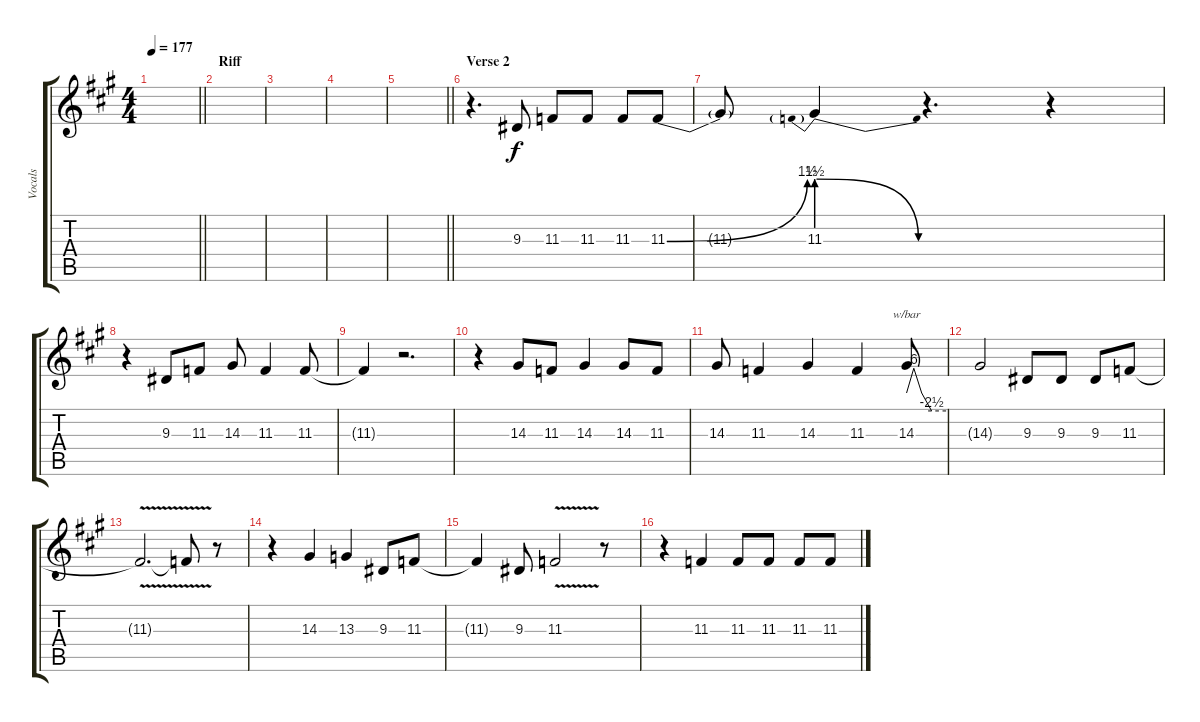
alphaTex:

\track ("Vocals" "Vocals") {instrument lead6voice}
\staff {score tabs}
\tuning (Eb4 Bb3 Gb3 Db3 Ab2 Eb2) {hide}
\ts (4 4)
\tempo 177
\clef g2
\barLineRight lightlight
\ks a
|
\section ("" "Riff")
|
|
|
\barLineRight lightlight
|
\section ("" "Verse 2")
r.4{d} 9.3.8 11.3.8 11.3.8 11.3.8 11.3{be (bend 0 0 60 6)}.8 |
11.3{t}.8 11.3{be (prebendrelease 0 6 60 0)}.4 r.4{d} r.4 |
r.4 9.3.8 11.3.8 14.3.8 11.3.4 11.3.8 |
11.3{t}.4 r.2{d} |
r.4 14.3.8 11.3.8 14.3.4 14.3.8 11.3.8 |
14.3.8 11.3.4 14.3.4 11.3.4 14.3.8{tbe (custom default 0 0 11 24 23 0 38 -10 60 -10)} |
14.3{t}.2 9.3.8 9.3.8 9.3.8 11.3.8 |
11.3{v t}.2{d} 11.3{t}.8 r.8 |
r.4 14.3.4 13.3.4 9.3.8 11.3.8 |
11.3{t}.4 9.3.8 11.3{v}.2 r.8 |
r.4 11.3.4 11.3.8 11.3.8 11.3.8 11.3.8
